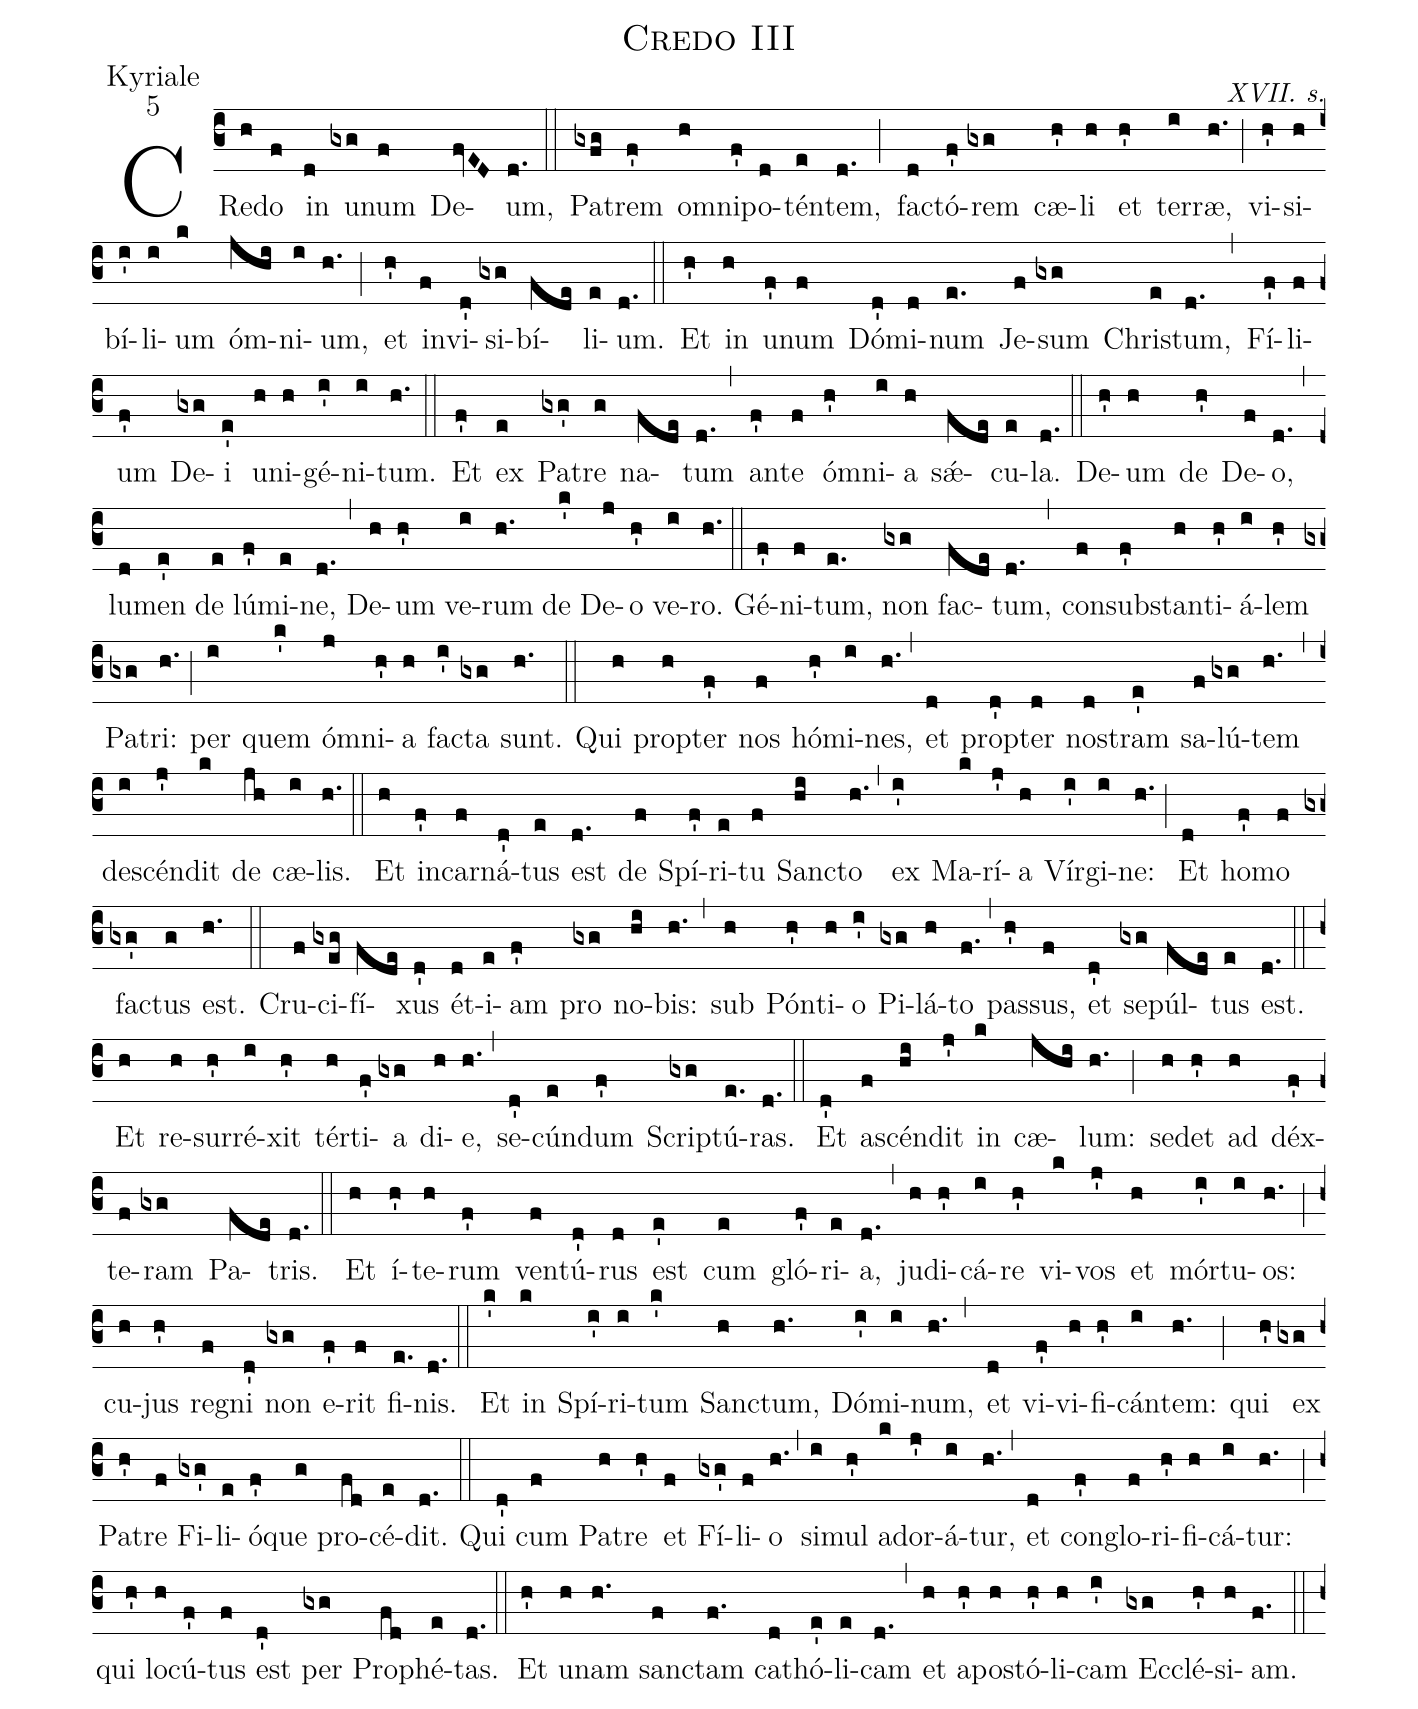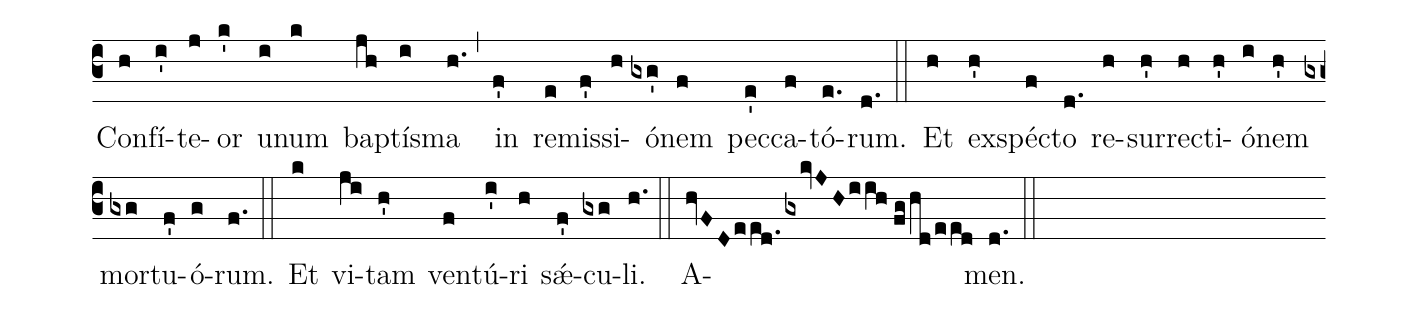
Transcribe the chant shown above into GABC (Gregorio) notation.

name:Credo III;
office-part:Kyriale;
mode:5;
commentary:XVII. s.;
%%
(c3) CRe(h)do(f) in(d) u(gxg)num(f) De(fvED)um,(d.) (::) Pa(gxfg)trem(f') om(h)ni(f')po(d)tén(e)tem,(d.) (;) fac(d)tó(f')rem(gxg) cæ(h')li(h) et(h') ter(i)ræ,(h.) (;) vi(h')si(h)bí(i')li(i)um(k) óm(jhi)ni(i)um,(h.) (;) et(h') in(f)vi(d')si(gxg)bí(fde)li(e)um.(d.) (::)

Et(h') in(h) u(f')num(f) Dó(d')mi(d)num(e.) Je(f)sum(gxg) Chri(e)stum,(d.) (,) Fí(f')li(f)um(f') De(gxg)i(e') un(h)i(h)gé(i')ni(i)tum.(h.) (::) Et(f') ex(e) Pa(gxg')tre(g) na(fde)tum(d.) (,) an(f')te(f) óm(h')ni(i)a(h) sǽ(fde)cu(e)la.(d.) (::) De(h')um(h) de(h') De(f)o,(d.) (,) lu(d)men(e') de(e) lú(f')mi(e)ne,(d.) (,) De(h)um(h') ve(i)rum(h.) de(k') De(j)o(h') ve(i)ro.(h.) (::) Gé(f')ni(f)tum,(e.) non(gxg) fac(fde)tum,(d.) (,) con(f)sub(f')stan(h)ti(h')á(i)lem(h') Pa(gxg)tri:(h.) (;) per(i) quem(k') ó(j)mni(h')a(h) fac(i')ta(gxg) sunt.(h.) (::) Qui(h) pro(h)pter(f') nos(f) hó(h')mi(i)nes,(h.) (,) et(d) prop(d')ter(d) nos(d)tram(e') sa(f)lú(gxg)tem(h.) (,) de(i)scén(j')dit(k) de(jh) cæ(i)lis.(h.) (::) Et(h) in(f')car(f)ná(d')tus(e) est(d.) de(f) Spí(f')ri(e)tu(f) Sanc(hi)to(h.) (,) ex(i') Ma(k)rí(j')a(h) Vír(i')gi(i)ne:(h.) (;) Et(d) ho(f')mo(f) fac(gxg')tus(g) est.(h.) (::) Cru(f)ci(gxeg)fí(fde)xus(d') ét(d)i(e)am(f') pro(gxg) no(hi)bis:(h.) (,) sub(h) Pón(h')ti(h)o(i') Pi(gxg)lá(h)to(f.) (,) pas(h')sus,(f) et(d') se(gxg)púl(fde)tus(e) est.(d.) (::) Et(h) re(h)sur(h')ré(i)xit(h') tér(h)ti(f')a(gxg) di(h)e,(h.) (,) se(d')cún(e)dum(f') Scrip(gxg)tú(e.)ras.(d.) (::) Et(d') a(f)scén(hi)dit(j') in(k) cæ(jhi)lum:(h.) (;) se(h)det(h') ad(h) déx(f')te(f)ram(gxg) Pa(fde)tris.(d.) (::) Et(h) í(h')te(h)rum(f') ven(f)tú(d')rus(d) est(e') cum(e) gló(f')ri(e)a,(d.) (,) ju(h)di(h')cá(i)re(h') vi(k)vos(j') et(h) mór(i')tu(i)os:(h.) (;) cu(h)jus(h') re(f)gni(d') non(gxg) e(f')rit(f) fi(e.)nis.(d.) (::)

Et(k') in(k) Spí(i')ri(i)tum(k') Sanc(h)tum,(h.) Dó(i')mi(i)num,(h.) (,) et(d) vi(f')vi(h)fi(h')cán(i)tem:(h.) (;) qui(h') ex(gxg) Pa(h')tre(f) Fi(gxg')li(e)ó(f')que(g) pro(fd)cé(e)dit.(d.) (::) Qui(d') cum(f) Pa(h)tre(h') et(f) Fí(gxg')li(f)o(h.) (,) si(i)mul(h') a(k)dor(j')á(i)tur,(h.) (,) et(d) con(f')glo(f)ri(h')fi(h)cá(i)tur:(h.) (;) qui(h') lo(h)cú(f')tus(f) est(d') per(gxg) Pro(fd)phé(e)tas.(d.) (::)

Et(h') u(h)nam(h.) sanc(f)tam(f.) ca(d)thó(e')li(e)cam(d.) (,) et(h) a(h')pos(h)tó(h')li(h)cam(i') Ec(gxg)clé(h')si(h)am.(f.) (::)

Con(h)fí(i')te(j)or(k') u(i)num(k) bap(jh)tís(i)ma(h.) (,) in(f') re(e)mis(f')si(h)ó(gxg')nem(f) pec(e')ca(f)tó(e.)rum.(d.) (::) Et(h) ex(h')spéc(f)to(d.) re(h)sur(h')re(h)cti(h')ó(i)nem(h') mor(gxg)tu(f')ó(g)rum.(f.) (::) Et(k) vi(ji)tam(h') ven(f)tú(i')ri(h) sǽ(f')cu(gxg)li.(h.) (::) A(hvFDeed.gxkvJHiih//fg/hd/eed)men.(d.) (::)
